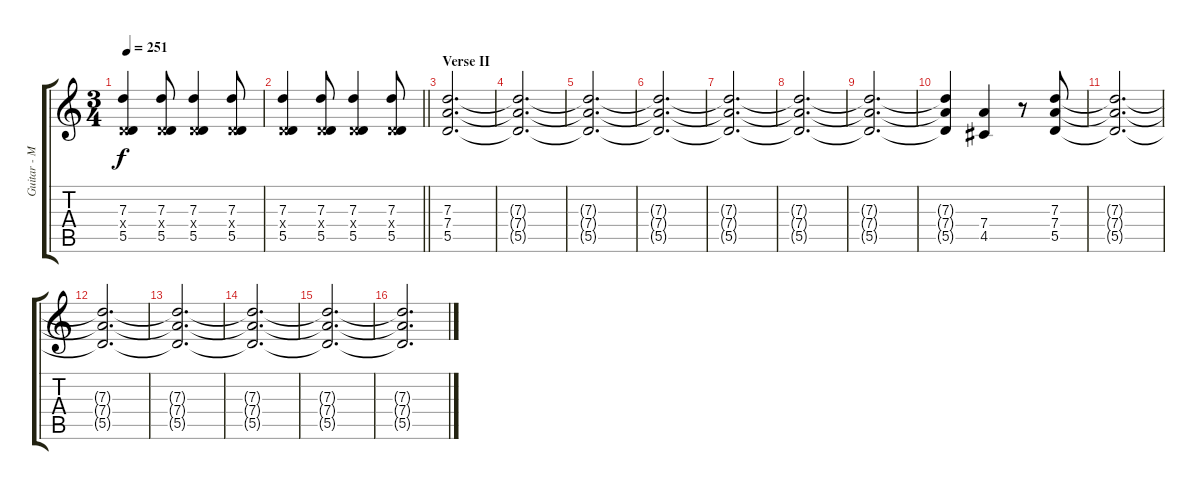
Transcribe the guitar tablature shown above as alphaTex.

\track ("Guitar - Mathias" "Guitar - M") {instrument overdrivenguitar}
\staff {score tabs}
\tuning (E4 B3 G3 D3 A2 E2) {hide}
\ts (3 4)
\tempo 251
\clef g2
\ks c
(7.3 0.4{x} 5.5).4{dy f} (7.3 0.4{x} 5.5).8 (7.3 0.4{x} 5.5).4 (7.3 0.4{x} 5.5).8 |
\barLineRight lightlight
(7.3 0.4{x} 5.5).4 (7.3 0.4{x} 5.5).8 (7.3 0.4{x} 5.5).4 (7.3 0.4{x} 5.5).8 |
\section ("" "Verse II")
(7.3 7.4 5.5).2{d} |
(7.3{t} 7.4{t} 5.5{t}).2{d} |
(7.3{t} 7.4{t} 5.5{t}).2{d} |
(7.3{t} 7.4{t} 5.5{t}).2{d} |
(7.3{t} 7.4{t} 5.5{t}).2{d} |
(7.3{t} 7.4{t} 5.5{t}).2{d} |
(7.3{t} 7.4{t} 5.5{t}).2{d} |
(7.3{t} 7.4{t} 5.5{t}).4 (7.4 4.5).4 r.8 (7.3 7.4 5.5).8 |
(7.3{t} 7.4{t} 5.5{t}).2{d} |
(7.3{t} 7.4{t} 5.5{t}).2{d} |
(7.3{t} 7.4{t} 5.5{t}).2{d} |
(7.3{t} 7.4{t} 5.5{t}).2{d} |
(7.3{t} 7.4{t} 5.5{t}).2{d} |
(7.3{t} 7.4{t} 5.5{t}).2{d}
